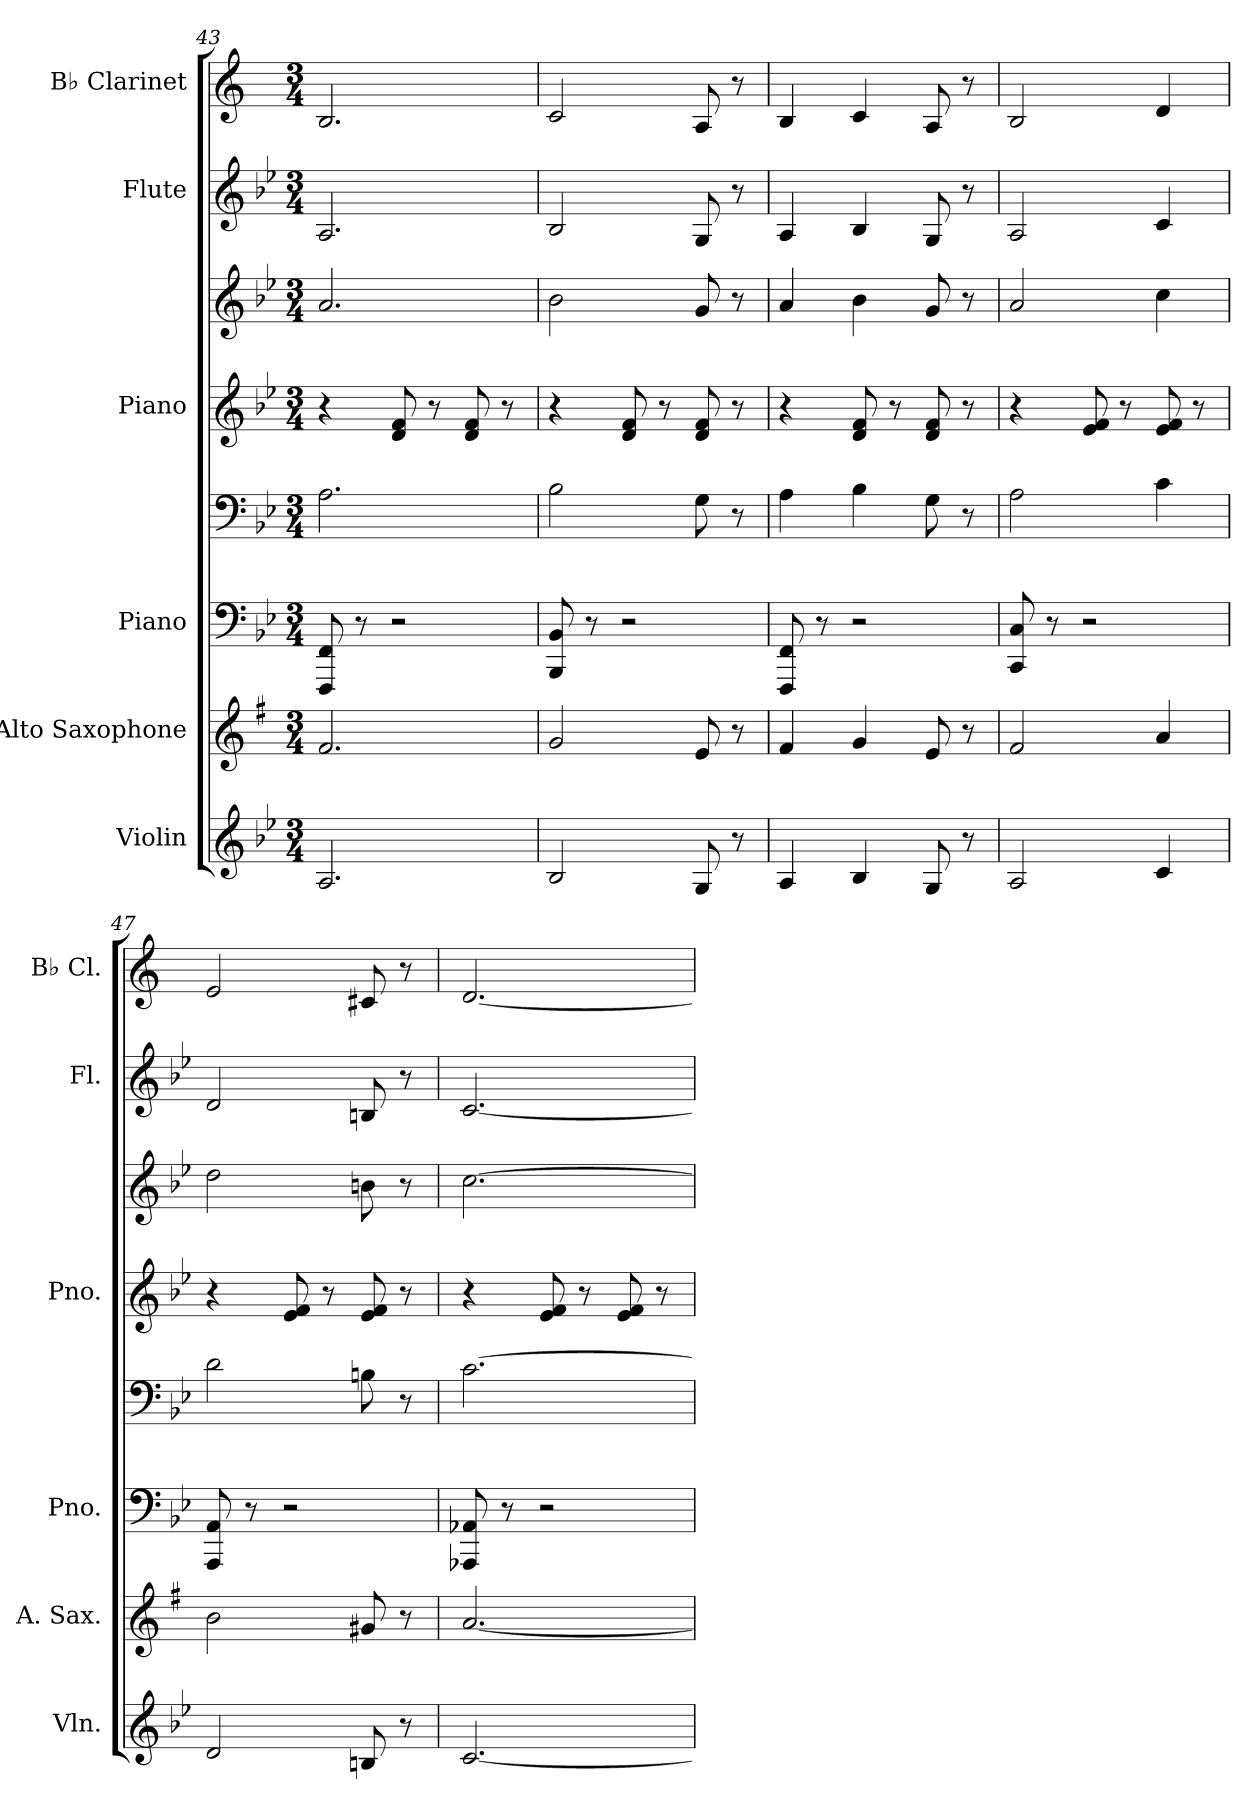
**kern	**kern	**kern	**kern	**kern	**kern	**kern	**kern
*part6	*part5	*part4	*part4	*part3	*part3	*part2	*part1
*staff8	*staff7	*staff6	*staff5	*staff4	*staff3	*staff2	*staff1
*I"Violin	*I"Alto Saxophone	*I"Piano	*	*I"Piano	*	*I"Flute	*I"B♭ Clarinet
*I'Vln.	*I'A. Sax.	*I'Pno.	*	*I'Pno.	*	*I'Fl.	*I'B♭ Cl.
!!LO:LB:g=z
*clefG2	*clefG2	*clefF4	*clefF4	*clefG2	*clefG2	*clefG2	*clefG2
*	*ITrd5c9	*	*	*	*	*	*ITrd1c2
*k[b-e-]	*k[b-e-]	*k[b-e-]	*k[b-e-]	*k[b-e-]	*k[b-e-]	*k[b-e-]	*k[b-e-]
*M3/4	*M3/4	*M3/4	*M3/4	*M3/4	*M3/4	*M3/4	*M3/4
=43	=43	=43	=43	=43	=43	=43	=43
2.A/	2.A/	8FFF/ 8FF/	2.A\	4r	2.a/	2.A/	2.A/
.	.	8r	.	.	.	.	.
.	.	2r	.	8d/ 8f/	.	.	.
.	.	.	.	8r	.	.	.
.	.	.	.	8d/ 8f/	.	.	.
.	.	.	.	8r	.	.	.
=44	=44	=44	=44	=44	=44	=44	=44
2B-/	2B-/	8BBB-/ 8BB-/	2B-\	4r	2b-\	2B-/	2B-/
.	.	8r	.	.	.	.	.
.	.	2r	.	8d/ 8f/	.	.	.
.	.	.	.	8r	.	.	.
8G/	8G/	.	8G\	8d/ 8f/	8g/	8G/	8G/
8r	8r	.	8r	8r	8r	8r	8r
=45	=45	=45	=45	=45	=45	=45	=45
4A/	4A/	8FFF/ 8FF/	4A\	4r	4a/	4A/	4A/
.	.	8r	.	.	.	.	.
4B-/	4B-/	2r	4B-\	8d/ 8f/	4b-\	4B-/	4B-/
.	.	.	.	8r	.	.	.
8G/	8G/	.	8G\	8d/ 8f/	8g/	8G/	8G/
8r	8r	.	8r	8r	8r	8r	8r
=46	=46	=46	=46	=46	=46	=46	=46
2A/	2A/	8CC/ 8C/	2A\	4r	2a/	2A/	2A/
.	.	8r	.	.	.	.	.
.	.	2r	.	8e-/ 8f/	.	.	.
.	.	.	.	8r	.	.	.
4c/	4c/	.	4c\	8e-/ 8f/	4cc\	4c/	4c/
.	.	.	.	8r	.	.	.
=47	=47	=47	=47	=47	=47	=47	=47
2d/	2d\	8AAA/ 8AA/	2d\	4r	2dd\	2d/	2d/
.	.	8r	.	.	.	.	.
.	.	2r	.	8e-/ 8f/	.	.	.
.	.	.	.	8r	.	.	.
8Bn/	8Bn/	.	8Bn\	8e-/ 8f/	8bn\	8Bn/	8Bn/
8r	8r	.	8r	8r	8r	8r	8r
=48	=48	=48	=48	=48	=48	=48	=48
[2.c/	[2.c/	8AAA-X/ 8AA-X/	[2.c\	4r	[2.cc\	[2.c/	[2.c/
.	.	8r	.	.	.	.	.
.	.	2r	.	8e-/ 8f/	.	.	.
.	.	.	.	8r	.	.	.
.	.	.	.	8e-/ 8f/	.	.	.
.	.	.	.	8r	.	.	.
=	=	=	=	=	=	=	=
*-	*-	*-	*-	*-	*-	*-	*-
